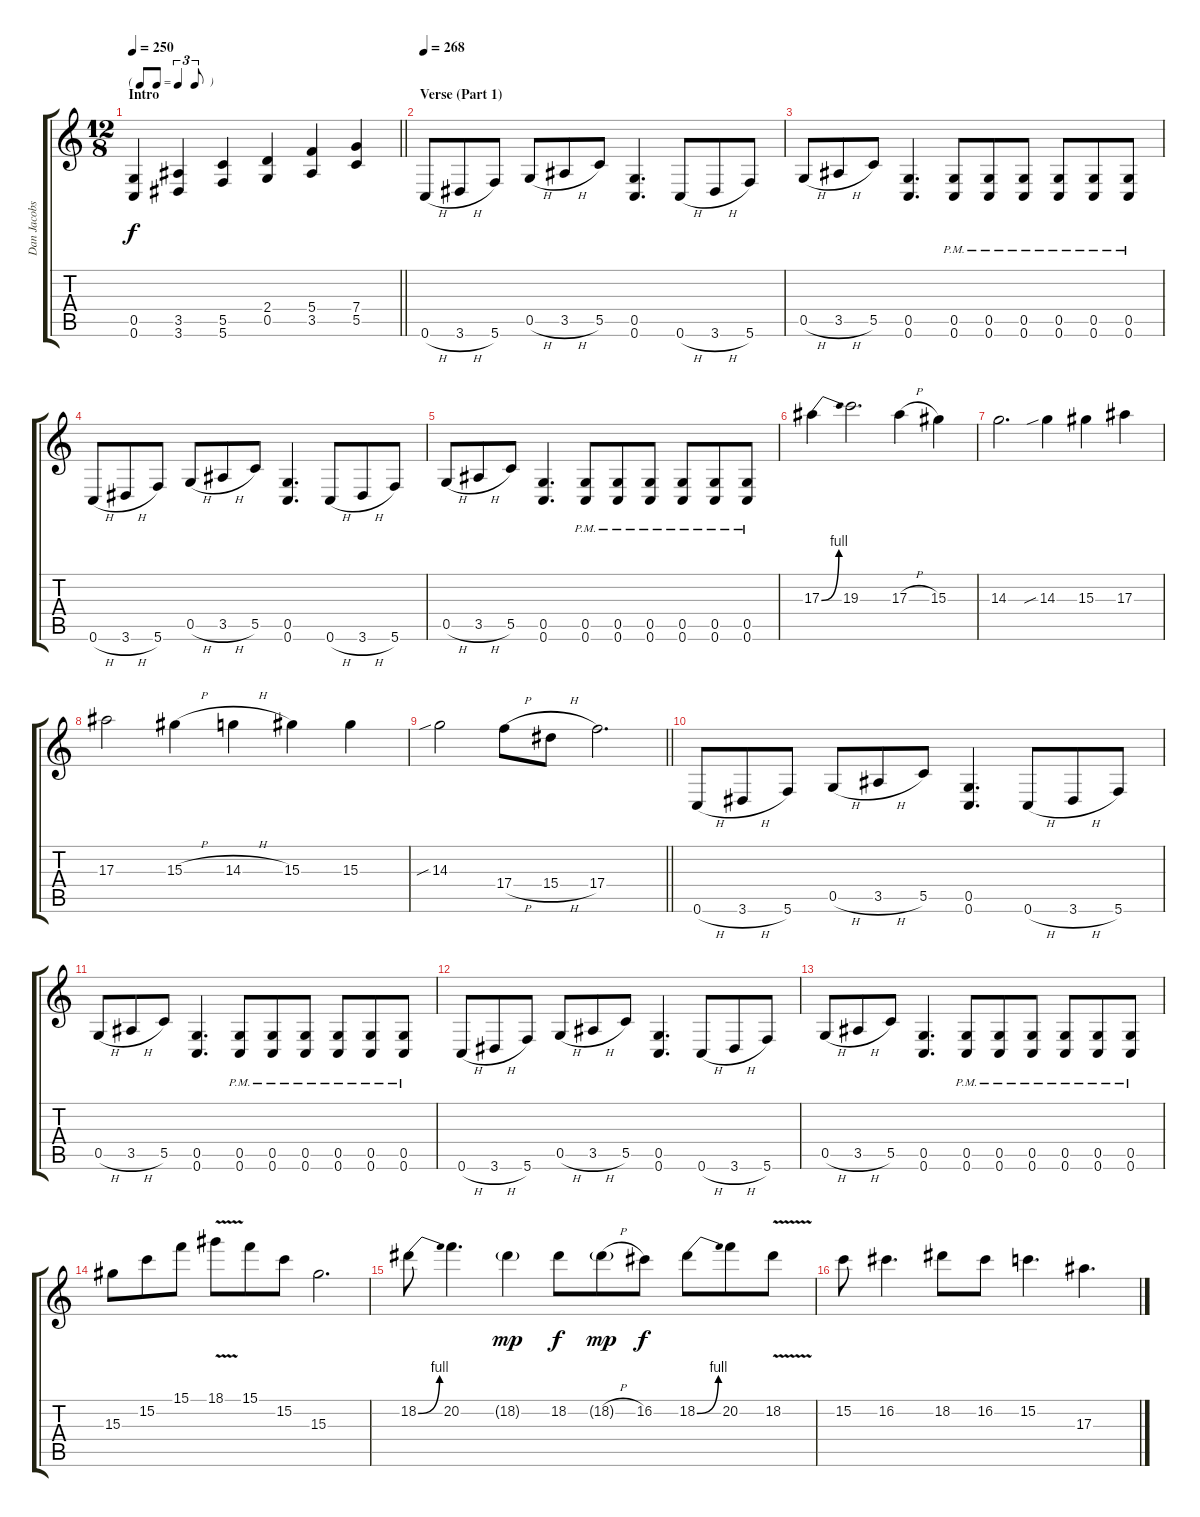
\track ("Dan Jacobs" "Dan Jacobs") {instrument distortionguitar}
\staff {score tabs}
\tuning (D4 A3 F3 C3 G2 C2) {hide}
\ts (12 8)
\tf triplet8th
\section ("" "Intro")
\tempo 250
\clef g2
\barLineRight lightlight
\ks c
(0.5 0.6).4{dy f instrument distortionguitar} (3.5 3.6).4 (5.5 5.6).4 (2.4 0.5).4 (5.4 3.5).4 (7.4 5.5).4 |
\section ("" "Verse (Part 1)")
\tempo 268
0.6{h}.8 3.6{h}.8 5.6.8 0.5{h}.8 3.5{h}.8 5.5.8 (0.5 0.6).4{d} 0.6{h}.8 3.6{h}.8 5.6.8 |
0.5{h}.8 3.5{h}.8 5.5.8 (0.5 0.6).4{d} (0.5{pm} 0.6).8 (0.5{pm} 0.6).8 (0.5{pm} 0.6).8 (0.5{pm} 0.6).8 (0.5{pm} 0.6).8 (0.5{pm} 0.6).8 |
0.6{h}.8 3.6{h}.8 5.6.8 0.5{h}.8 3.5{h}.8 5.5.8 (0.5 0.6).4{d} 0.6{h}.8 3.6{h}.8 5.6.8 |
0.5{h}.8 3.5{h}.8 5.5.8 (0.5 0.6).4{d} (0.5{pm} 0.6).8 (0.5{pm} 0.6).8 (0.5{pm} 0.6).8 (0.5{pm} 0.6).8 (0.5{pm} 0.6).8 (0.5{pm} 0.6).8 |
17.3{be (bend 0 0 60 4)}.4 19.3.2{d} 17.3{h}.4 15.3.4 |
14.3.2{d} 14.3{sib}.4 15.3.4 17.3.4 |
17.3.2 15.3{h}.4 14.3{h}.4 15.3.4 15.3.4 |
\barLineRight lightlight
14.3{sib}.2 17.4{h}.8 15.4{h}.8 17.4.2{d} |
0.6{h}.8 3.6{h}.8 5.6.8 0.5{h}.8 3.5{h}.8 5.5.8 (0.5 0.6).4{d} 0.6{h}.8 3.6{h}.8 5.6.8 |
0.5{h}.8 3.5{h}.8 5.5.8 (0.5 0.6).4{d} (0.5{pm} 0.6).8 (0.5{pm} 0.6).8 (0.5{pm} 0.6).8 (0.5{pm} 0.6).8 (0.5{pm} 0.6).8 (0.5{pm} 0.6).8 |
0.6{h}.8 3.6{h}.8 5.6.8 0.5{h}.8 3.5{h}.8 5.5.8 (0.5 0.6).4{d} 0.6{h}.8 3.6{h}.8 5.6.8 |
0.5{h}.8 3.5{h}.8 5.5.8 (0.5 0.6).4{d} (0.5{pm} 0.6).8 (0.5{pm} 0.6).8 (0.5{pm} 0.6).8 (0.5{pm} 0.6).8 (0.5{pm} 0.6).8 (0.5{pm} 0.6).8 |
15.3.8 15.2.8 15.1.8 18.1{v}.8 15.1.8 15.2.8 15.3.2{d} |
18.2{be (bend 0 0 60 4)}.8 20.2.4{d} 18.2{g}.4{dy mp} 18.2.8{dy f} 18.2{h g}.8{dy mp} 16.2.8{dy f} 18.2{be (bend 0 0 60 4)}.8 20.2.8 18.2{v}.8 |
15.2.8 16.2.4{d} 18.2.8 16.2.8 15.2.4{d} 17.3.4{d}
